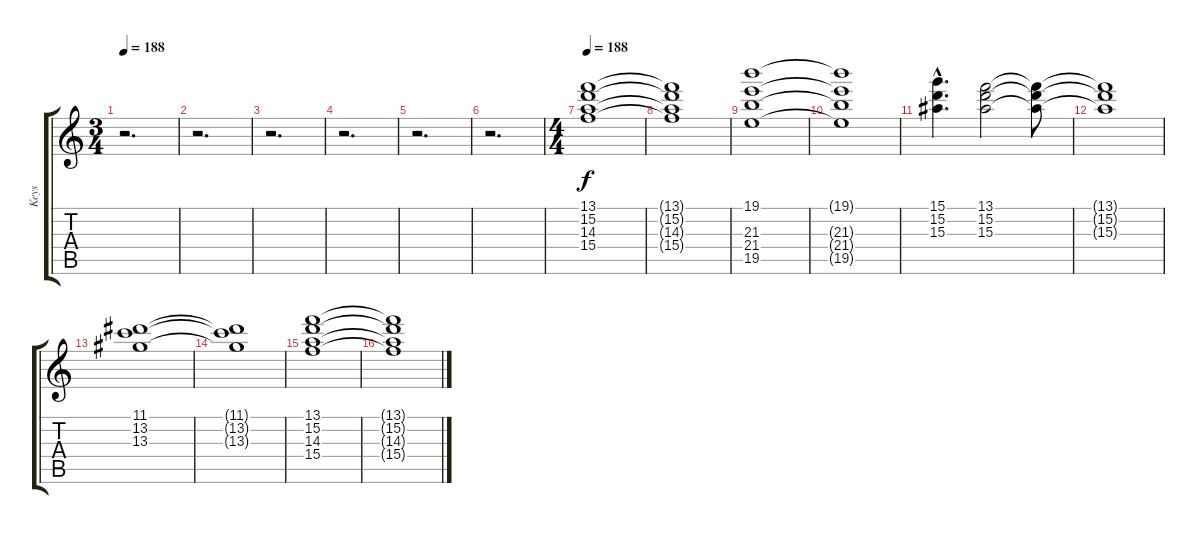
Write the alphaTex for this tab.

\track ("Keys" "Keys") {instrument acousticguitarnylon}
\staff {score tabs}
\tuning (E4 B3 G3 D3 A2 E2) {hide}
\ts (3 4)
\tempo 188
\clef g2
\ks c
r.2{d dy f} |
r.2{d} |
r.2{d} |
r.2{d} |
r.2{d} |
r.2{d} |
\ts (4 4)
\tempo 188
(13.1 15.2 14.3 15.4).1{volume 9 instrument churchorgan} |
(13.1{t} 15.2{t} 14.3{t} 15.4{t}).1 |
(19.1 21.3 21.4 19.5).1 |
(19.1{t} 21.3{t} 21.4{t} 19.5{t}).1 |
(15.1{hac} 15.2{hac} 15.3{hac}).4{d} (13.1 15.2 15.3).2 (13.1{t} 15.2{t} 15.3{t}).8 |
(13.1{t} 15.2{t} 15.3{t}).1 |
(11.1 13.2 13.3).1 |
(11.1{t} 13.2{t} 13.3{t}).1 |
(13.1 15.2 14.3 15.4).1 |
(13.1{t} 15.2{t} 14.3{t} 15.4{t}).1
